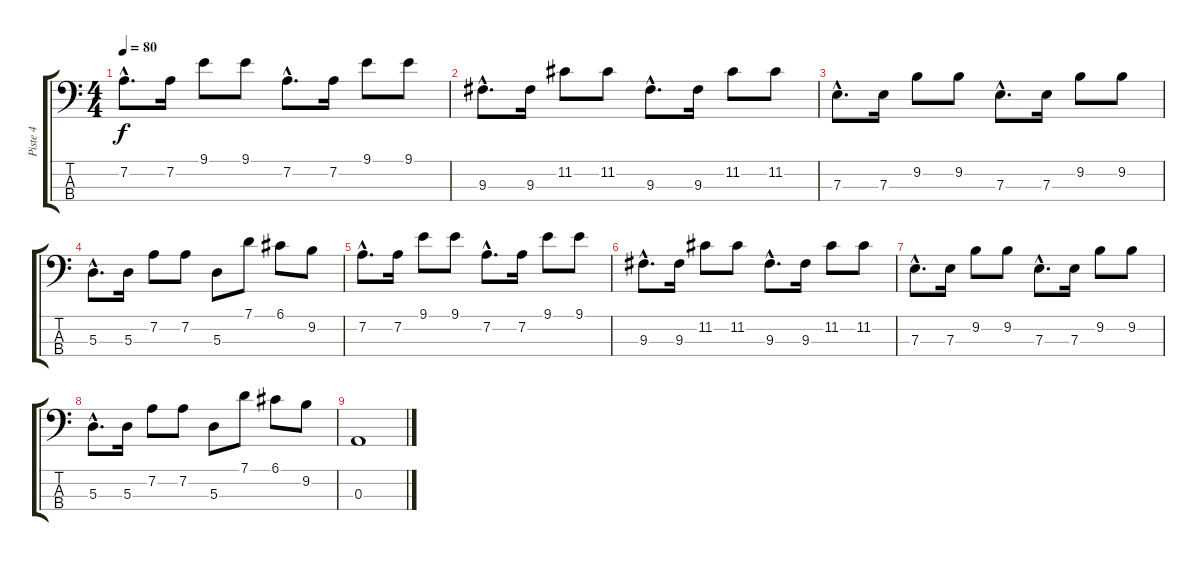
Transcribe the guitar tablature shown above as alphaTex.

\track ("Piste 4" "Piste 4") {instrument acousticbass}
\staff {score tabs}
\tuning (G2 D2 A1 E1) {hide}
\ts (4 4)
\tempo 80
\clef f4
\ks c
7.2{hac}.8{d dy f} 7.2.16 9.1.8 9.1.8 7.2{hac}.8{d} 7.2.16 9.1.8 9.1.8 |
9.3{hac}.8{d} 9.3.16 11.2.8 11.2.8 9.3{hac}.8{d} 9.3.16 11.2.8 11.2.8 |
7.3{hac}.8{d} 7.3.16 9.2.8 9.2.8 7.3{hac}.8{d} 7.3.16 9.2.8 9.2.8 |
5.3{hac}.8{d} 5.3.16 7.2.8 7.2.8 5.3.8 7.1.8 6.1.8 9.2.8 |
7.2{hac}.8{d} 7.2.16 9.1.8 9.1.8 7.2{hac}.8{d} 7.2.16 9.1.8 9.1.8 |
9.3{hac}.8{d} 9.3.16 11.2.8 11.2.8 9.3{hac}.8{d} 9.3.16 11.2.8 11.2.8 |
7.3{hac}.8{d} 7.3.16 9.2.8 9.2.8 7.3{hac}.8{d} 7.3.16 9.2.8 9.2.8 |
5.3{hac}.8{d} 5.3.16 7.2.8 7.2.8 5.3.8 7.1.8 6.1.8 9.2.8 |
0.3.1
